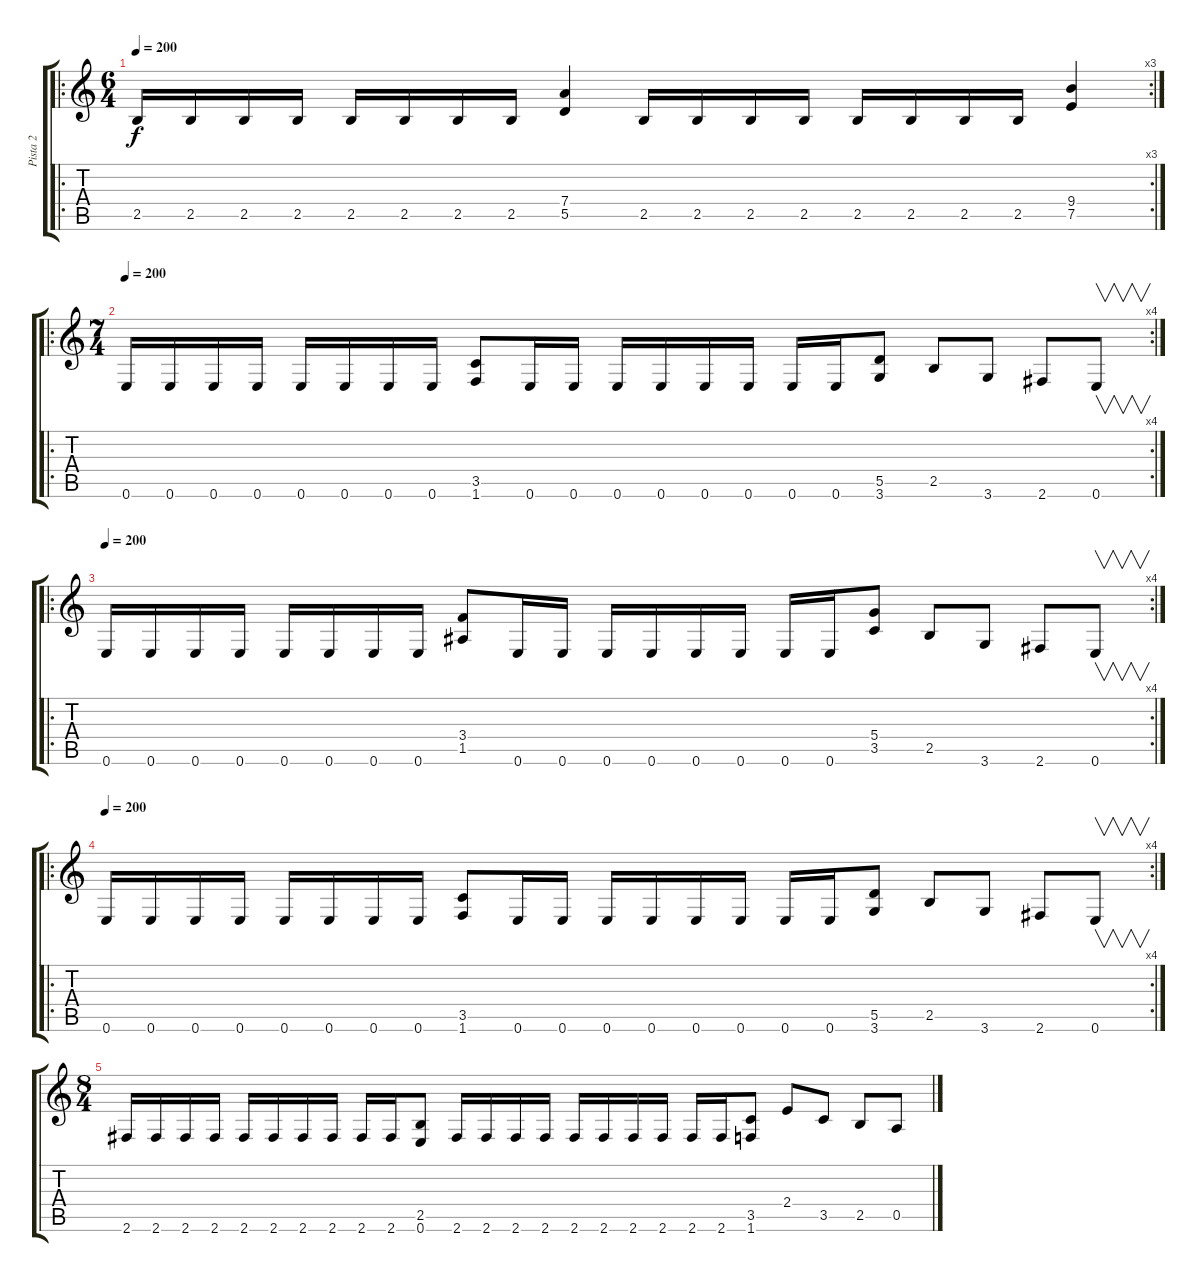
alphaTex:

\track ("Pista 2" "Pista 2") {instrument distortionguitar}
\staff {score tabs}
\tuning (E4 B3 G3 D3 A2 E2) {hide}
\ro
\rc 3
\ts (6 4)
\tempo 200
\clef g2
\ks c
2.5.16{dy f} 2.5.16 2.5.16 2.5.16 2.5.16 2.5.16 2.5.16 2.5.16 (7.4 5.5).4 2.5.16 2.5.16 2.5.16 2.5.16 2.5.16 2.5.16 2.5.16 2.5.16 (9.4 7.5).4 |
\ro
\rc 4
\ts (7 4)
\tempo 200
0.6.16 0.6.16 0.6.16 0.6.16 0.6.16 0.6.16 0.6.16 0.6.16 (3.5 1.6).8 0.6.16 0.6.16 0.6.16 0.6.16 0.6.16 0.6.16 0.6.16 0.6.16 (5.5 3.6).8 2.5.8 3.6.8 2.6.8 0.6.8{v} |
\ro
\rc 4
\tempo 200
0.6.16 0.6.16 0.6.16 0.6.16 0.6.16 0.6.16 0.6.16 0.6.16 (3.4 1.5).8 0.6.16 0.6.16 0.6.16 0.6.16 0.6.16 0.6.16 0.6.16 0.6.16 (5.4 3.5).8 2.5.8 3.6.8 2.6.8 0.6.8{v} |
\ro
\rc 4
\tempo 200
0.6.16 0.6.16 0.6.16 0.6.16 0.6.16 0.6.16 0.6.16 0.6.16 (3.5 1.6).8 0.6.16 0.6.16 0.6.16 0.6.16 0.6.16 0.6.16 0.6.16 0.6.16 (5.5 3.6).8 2.5.8 3.6.8 2.6.8 0.6.8{v} |
\ts (8 4)
2.6.16 2.6.16 2.6.16 2.6.16 2.6.16 2.6.16 2.6.16 2.6.16 2.6.16 2.6.16 (2.5 0.6).8 2.6.16 2.6.16 2.6.16 2.6.16 2.6.16 2.6.16 2.6.16 2.6.16 2.6.16 2.6.16 (3.5 1.6).8 2.4.8 3.5.8 2.5.8 0.5.8
